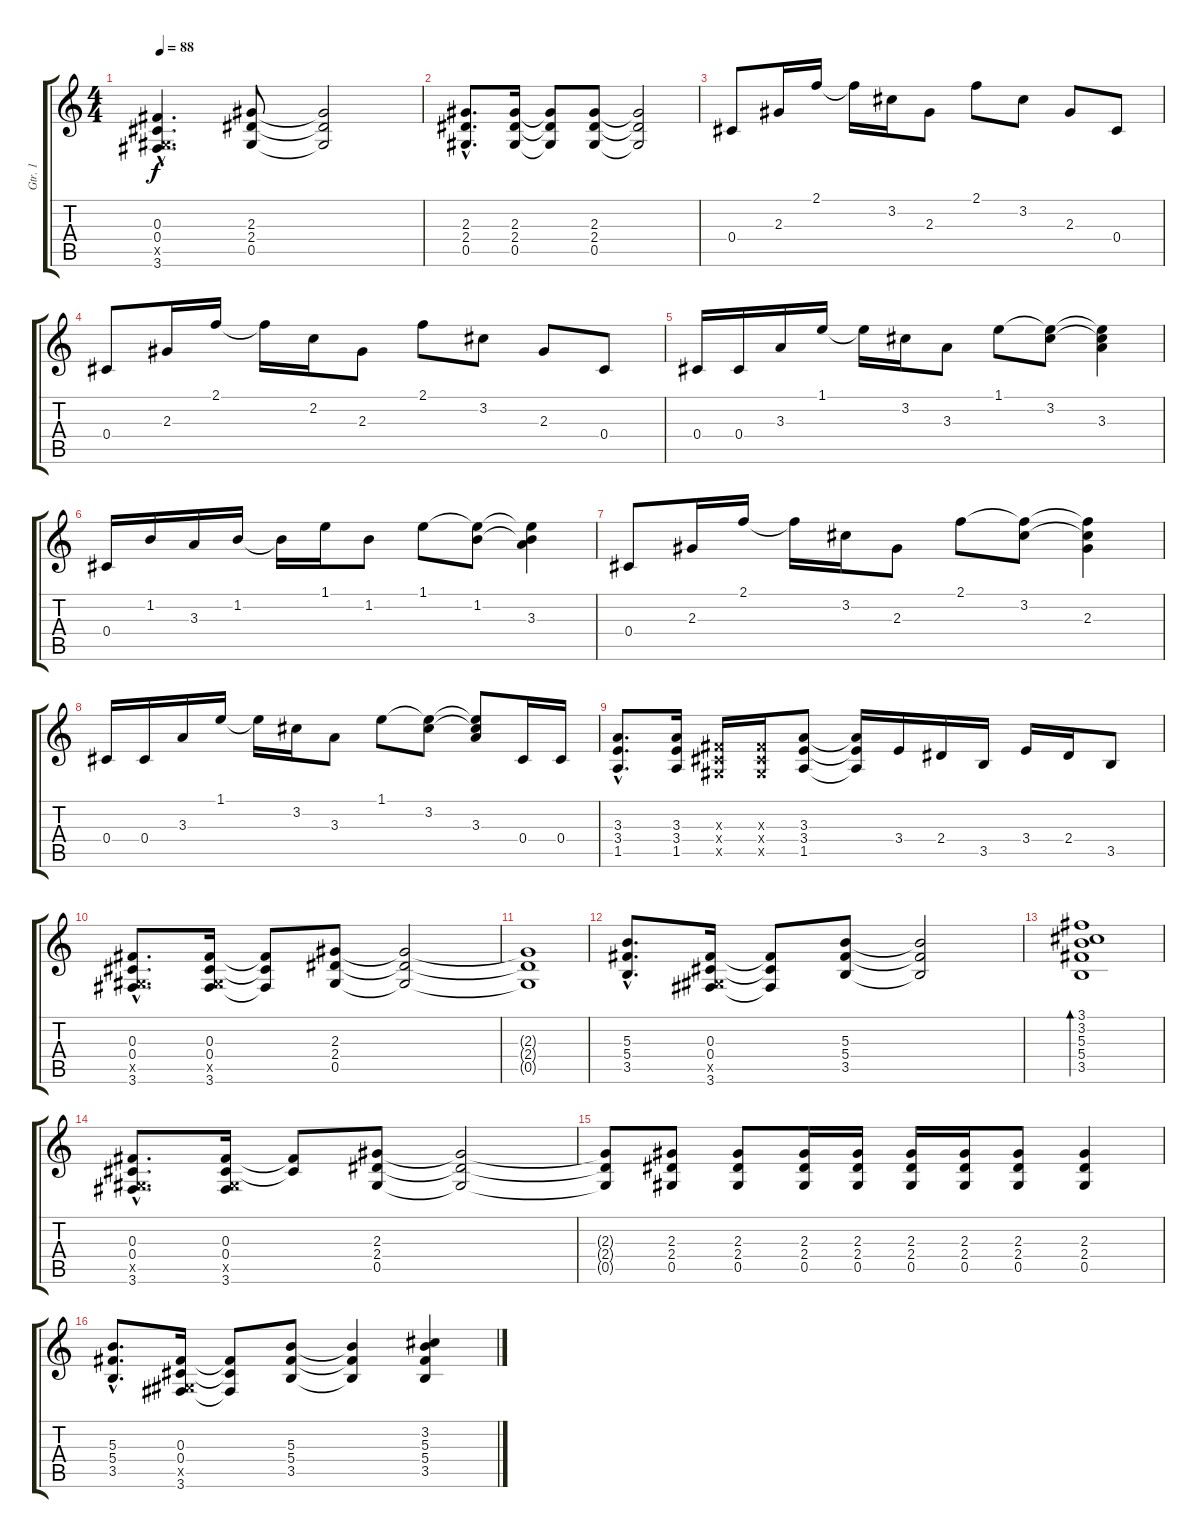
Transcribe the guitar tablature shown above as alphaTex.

\track ("Gtr. 1" "Gtr. 1") {instrument distortionguitar}
\staff {score tabs}
\tuning (Eb4 Bb3 Gb3 Db3 Ab2 Eb2) {hide}
\ts (4 4)
\tempo 88
\clef g2
\ks c
(0.3{hac} 0.4{hac} 0.5{hac x} 3.6{hac}).4{d dy f} (2.3 2.4 0.5).8 (2.3{t} 2.4{t} 0.5{t}).2 |
(2.3{hac} 2.4{hac} 0.5{hac}).8{d} (2.3 2.4 0.5).16 (2.3{t} 2.4{t} 0.5{t}).8 (2.3 2.4 0.5).8 (2.3{t} 2.4{t} 0.5{t}).2 |
0.4.8 2.3.16 2.1.16 2.1{t}.16 3.2.16 2.3.8 2.1.8 3.2.8 2.3.8 0.4.8 |
0.4.8 2.3.16 2.1.16 2.1{t}.16 2.2.16 2.3.8 2.1.8 3.2.8 2.3.8 0.4.8 |
0.4.16 0.4.16 3.3.16 1.1.16 1.1{t}.16 3.2.16 3.3.8 1.1.8 (1.1{t} 3.2).8 (1.1{t} 3.2{t} 3.3).4 |
0.4.16 1.2.16 3.3.16 1.2.16 1.2{t}.16 1.1.16 1.2.8 1.1.8 (1.1{t} 1.2).8 (1.1{t} 1.2{t} 3.3).4 |
0.4.8 2.3.16 2.1.16 2.1{t}.16 3.2.16 2.3.8 2.1.8 (2.1{t} 3.2).8 (2.1{t} 3.2{t} 2.3).4 |
0.4.16 0.4.16 3.3.16 1.1.16 1.1{t}.16 3.2.16 3.3.8 1.1.8 (1.1{t} 3.2).8 (1.1{t} 3.2{t} 3.3).8 0.4.16 0.4.16 |
(3.3{hac} 3.4{hac} 1.5{hac}).8{d} (3.3 3.4 1.5).16 (0.3{x} 0.4{x} 0.5{x}).16 (0.3{x} 0.4{x} 0.5{x}).16 (3.3 3.4 1.5).8 (3.3{t} 3.4{t} 1.5{t}).16 3.4.16 2.4.16 3.5.16 3.4.16 2.4.16 3.5.8 |
(0.3{hac} 0.4{hac} 0.5{hac x} 3.6{hac}).8{d} (0.3 0.4 0.5{x} 3.6).16 (0.3{t} 0.4{t} 3.6{t}).8 (2.3 2.4 0.5).8 (2.3{t} 2.4{t} 0.5{t}).2 |
(2.3{t} 2.4{t} 0.5{t}).1 |
(5.3{hac} 5.4{hac} 3.5{hac}).8{d} (0.3 0.4 0.5{x} 3.6).16 (0.3{t} 0.4{t} 3.6{t}).8 (5.3 5.4 3.5).8 (5.3{t} 5.4{t} 3.5{t}).2 |
(3.1 3.2 5.3 5.4 3.5).1{bd 120} |
(0.3{hac} 0.4{hac} 0.5{hac x} 3.6{hac}).8{d} (0.3 0.4 0.5{x} 3.6).16 (0.3{t} 0.4{t}).8 (2.3 2.4 0.5).8 (2.3{t} 2.4{t} 0.5{t}).2 |
(2.3{t} 2.4{t} 0.5{t}).8 (2.3 2.4 0.5).8 (2.3 2.4 0.5).8 (2.3 2.4 0.5).16 (2.3 2.4 0.5).16 (2.3 2.4 0.5).16 (2.3 2.4 0.5).16 (2.3 2.4 0.5).8 (2.3 2.4 0.5).4 |
(5.3{hac} 5.4{hac} 3.5{hac}).8{d} (0.3 0.4 0.5{x} 3.6).16 (0.3{t} 0.4{t} 3.6{t}).8 (5.3 5.4 3.5).8 (5.3{t} 5.4{t} 3.5{t}).4 (3.2 5.3 5.4 3.5).4
